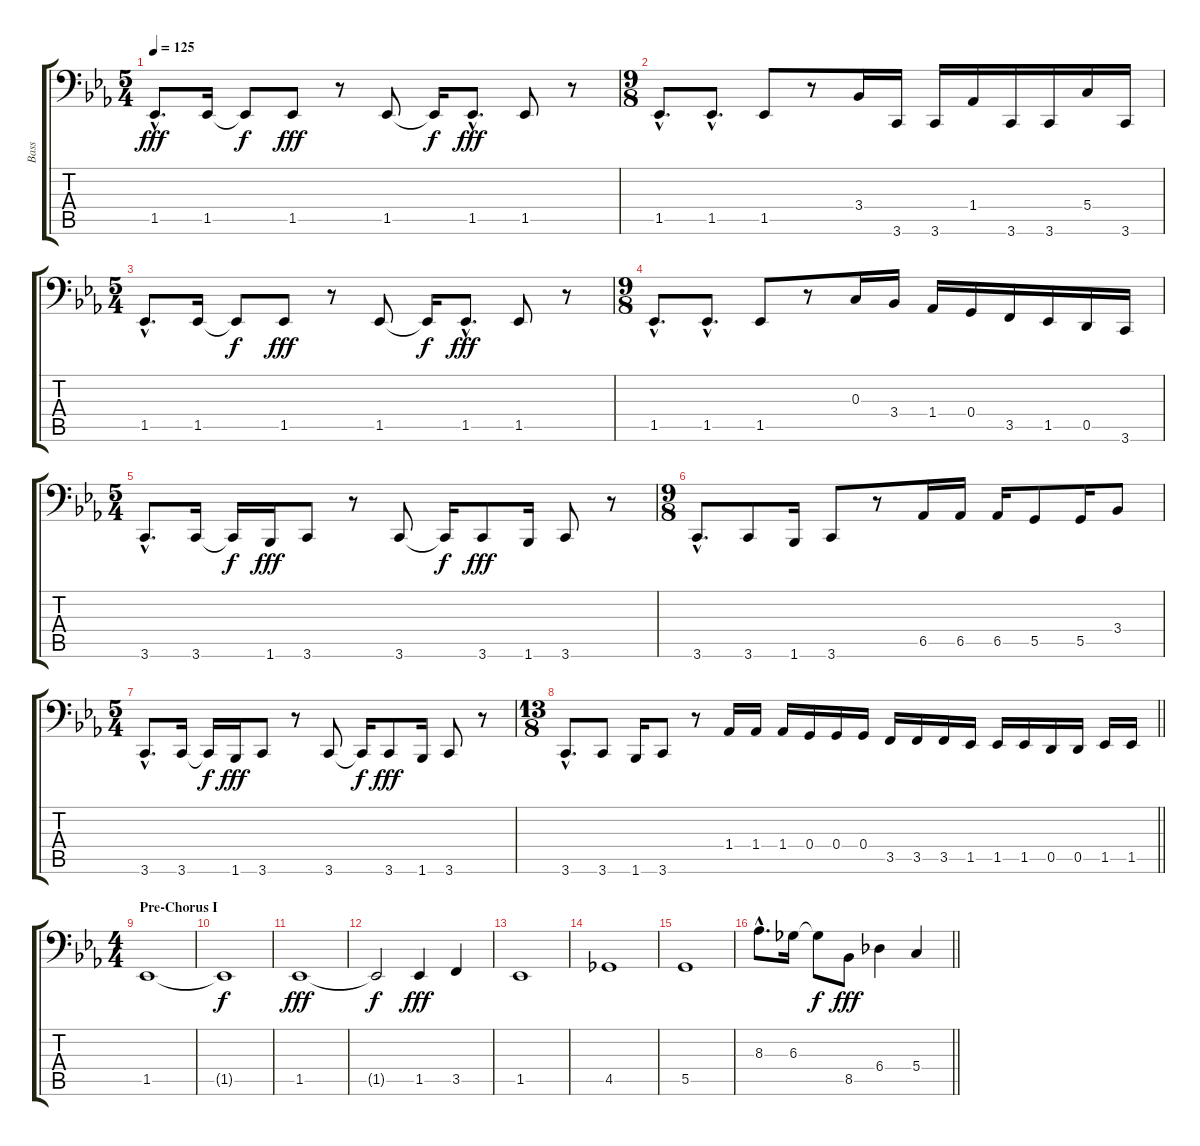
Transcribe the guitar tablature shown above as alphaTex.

\track ("Bass" "Bass") {instrument electricbasspick}
\staff {score tabs}
\tuning (Bb2 F2 C2 G1 D1 A0) {hide}
\ts (5 4)
\tempo 125
\clef f4
\ks cminor
1.5{hac}.8{d dy fff} 1.5.16 1.5{t}.8{dy f} 1.5.8{dy fff} r.8 1.5.8 1.5{t}.16{dy f} 1.5{hac}.8{d dy fff} 1.5.8 r.8 |
\ts (9 8)
1.5{hac}.8{d} 1.5{hac}.8{d} 1.5.8 r.8 3.4.16 3.6.16 3.6.16 1.4.16 3.6.16 3.6.16 5.4.16 3.6.16 |
\ts (5 4)
1.5{hac}.8{d} 1.5.16 1.5{t}.8{dy f} 1.5.8{dy fff} r.8 1.5.8 1.5{t}.16{dy f} 1.5{hac}.8{d dy fff} 1.5.8 r.8 |
\ts (9 8)
1.5{hac}.8{d} 1.5{hac}.8{d} 1.5.8 r.8 0.3.16 3.4.16 1.4.16 0.4.16 3.5.16 1.5.16 0.5.16 3.6.16 |
\ts (5 4)
3.6{hac}.8{d} 3.6.16 3.6{t}.16{dy f} 1.6.16{dy fff} 3.6.8 r.8 3.6.8 3.6{t}.16{dy f} 3.6.8{dy fff} 1.6.16 3.6.8 r.8 |
\ts (9 8)
3.6{hac}.8{d} 3.6.8 1.6.16 3.6.8 r.8 6.5.16 6.5.16 6.5.16 5.5.8 5.5.16 3.4.8 |
\ts (5 4)
3.6{hac}.8{d} 3.6.16 3.6{t}.16{dy f} 1.6.16{dy fff} 3.6.8 r.8 3.6.8 3.6{t}.16{dy f} 3.6.8{dy fff} 1.6.16 3.6.8 r.8 |
\ts (13 8)
\barLineRight lightlight
3.6{hac}.8{d} 3.6.8 1.6.16 3.6.8 r.8 1.4.16 1.4.16 1.4.16 0.4.16 0.4.16 0.4.16 3.5.16 3.5.16 3.5.16 1.5.16 1.5.16 1.5.16 0.5.16 0.5.16 1.5.16 1.5.16 |
\ts (4 4)
\section ("" "Pre-Chorus I")
1.5.1 |
1.5{t}.1{dy f} |
1.5.1{dy fff} |
1.5{t}.2{dy f} 1.5.4{dy fff} 3.5.4 |
1.5.1 |
4.5.1 |
5.5.1 |
\barLineRight lightlight
8.3{hac}.8{d} 6.3.16 6.3{t}.8{dy f} 8.5.8{dy fff} 6.4.4 5.4.4
